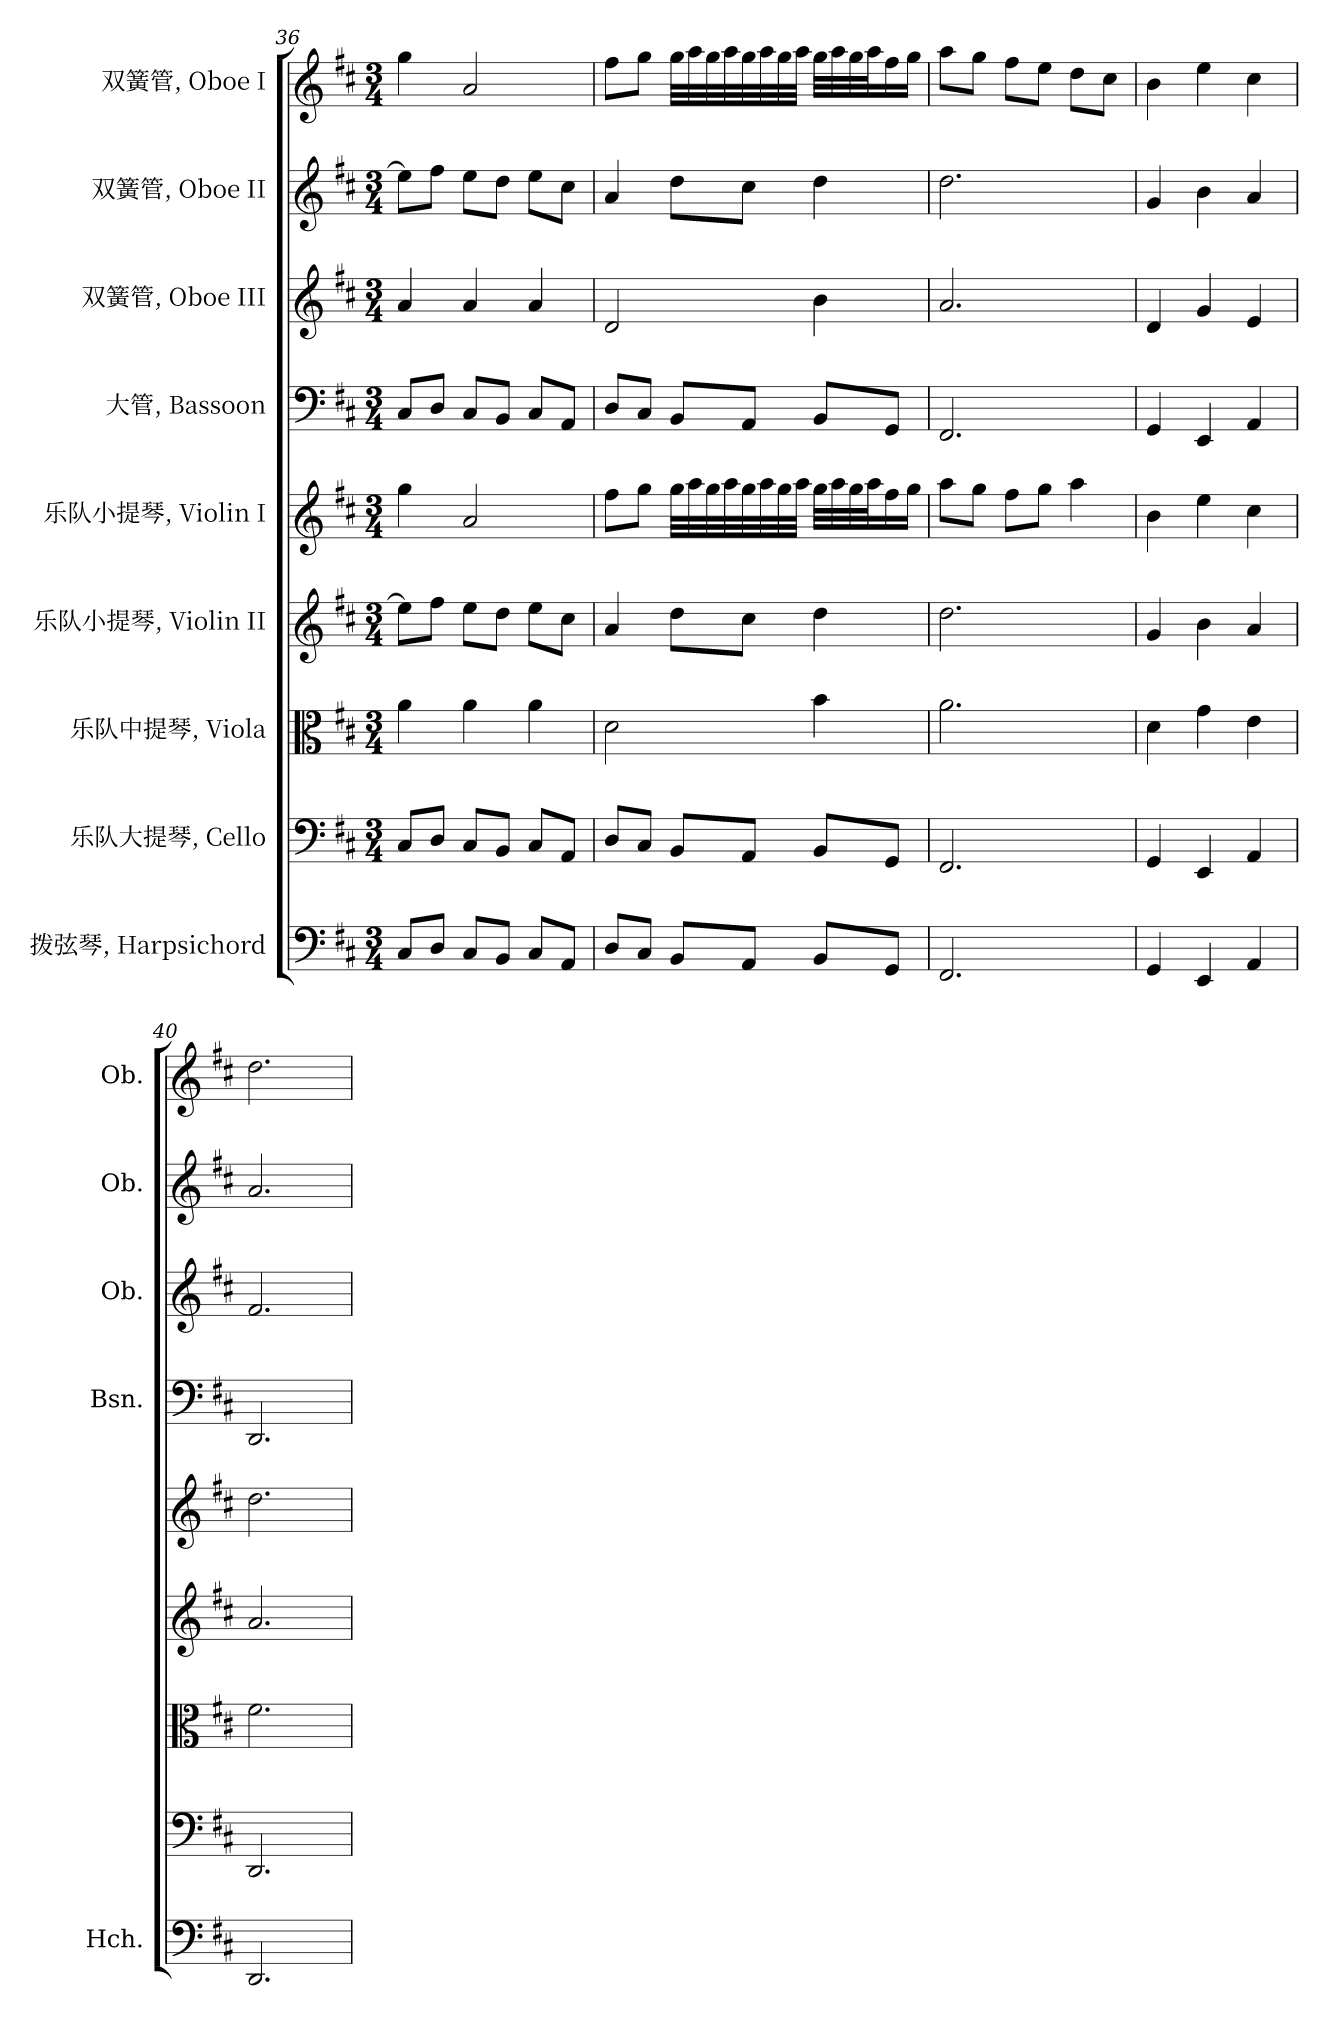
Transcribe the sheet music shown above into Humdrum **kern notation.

**kern	**kern	**kern	**kern	**kern	**kern	**kern	**kern	**kern
*part9	*part8	*part7	*part6	*part5	*part4	*part3	*part2	*part1
*staff9	*staff8	*staff7	*staff6	*staff5	*staff4	*staff3	*staff2	*staff1
*I"拨弦琴, Harpsichord	*I"乐队大提琴, Cello	*I"乐队中提琴, Viola	*I"乐队小提琴, Violin II	*I"乐队小提琴, Violin I	*I"大管, Bassoon	*I"双簧管, Oboe III	*I"双簧管, Oboe II	*I"双簧管, Oboe I
*I'Hch.	*	*	*	*	*I'Bsn.	*I'Ob.	*I'Ob.	*I'Ob.
*clefF4	*clefF4	*clefC3	*clefG2	*clefG2	*clefF4	*clefG2	*clefG2	*clefG2
*k[f#c#]	*k[f#c#]	*k[f#c#]	*k[f#c#]	*k[f#c#]	*k[f#c#]	*k[f#c#]	*k[f#c#]	*k[f#c#]
*M3/4	*M3/4	*M3/4	*M3/4	*M3/4	*M3/4	*M3/4	*M3/4	*M3/4
=36	=36	=36	=36	=36	=36	=36	=36	=36
8C#/L	8C#/L	4a\	8ee\L]	4gg\	8C#/L	4a/	8ee\L]	4gg\
8D/J	8D/J	.	8ff#\J	.	8D/J	.	8ff#\J	.
8C#/L	8C#/L	4a\	8ee\L	2a/	8C#/L	4a/	8ee\L	2a/
8BB/J	8BB/J	.	8dd\J	.	8BB/J	.	8dd\J	.
8C#/L	8C#/L	4a\	8ee\L	.	8C#/L	4a/	8ee\L	.
8AA/J	8AA/J	.	8cc#\J	.	8AA/J	.	8cc#\J	.
!!LO:PB:g=z
=37	=37	=37	=37	=37	=37	=37	=37	=37
8D/L	8D/L	2d\	4a/	8ff#\L	8D/L	2d/	4a/	8ff#\L
8C#/J	8C#/J	.	.	8gg\J	8C#/J	.	.	8gg\J
8BB/L	8BB/L	.	8dd\L	32gg\LLL	8BB/L	.	8dd\L	32gg\LLL
.	.	.	.	32aa\	.	.	.	32aa\
.	.	.	.	32gg\	.	.	.	32gg\
.	.	.	.	32aa\	.	.	.	32aa\
8AA/J	8AA/J	.	8cc#\J	32gg\	8AA/J	.	8cc#\J	32gg\
.	.	.	.	32aa\	.	.	.	32aa\
.	.	.	.	32gg\	.	.	.	32gg\
.	.	.	.	32aa\JJJ	.	.	.	32aa\JJJ
8BB/L	8BB/L	4b\	4dd\	32gg\LLL	8BB/L	4b\	4dd\	32gg\LLL
.	.	.	.	32aa\	.	.	.	32aa\
.	.	.	.	32gg\	.	.	.	32gg\
.	.	.	.	32aa\J	.	.	.	32aa\J
8GG/J	8GG/J	.	.	16ff#\	8GG/J	.	.	16ff#\
.	.	.	.	16gg\JJ	.	.	.	16gg\JJ
=38	=38	=38	=38	=38	=38	=38	=38	=38
2.FF#/	2.FF#/	2.a\	2.dd\	8aa\L	2.FF#/	2.a/	2.dd\	8aa\L
.	.	.	.	8gg\J	.	.	.	8gg\J
.	.	.	.	8ff#\L	.	.	.	8ff#\L
.	.	.	.	8gg\J	.	.	.	8ee\J
.	.	.	.	4aa\	.	.	.	8dd\L
.	.	.	.	.	.	.	.	8cc#\J
=39	=39	=39	=39	=39	=39	=39	=39	=39
4GG/	4GG/	4d\	4g/	4b\	4GG/	4d/	4g/	4b\
4EE/	4EE/	4g\	4b\	4ee\	4EE/	4g/	4b\	4ee\
4AA/	4AA/	4e\	4a/	4cc#\	4AA/	4e/	4a/	4cc#\
=40	=40	=40	=40	=40	=40	=40	=40	=40
2.DD/	2.DD/	2.f#\	2.a/	2.dd\	2.DD/	2.f#/	2.a/	2.dd\
=	=	=	=	=	=	=	=	=
*-	*-	*-	*-	*-	*-	*-	*-	*-
